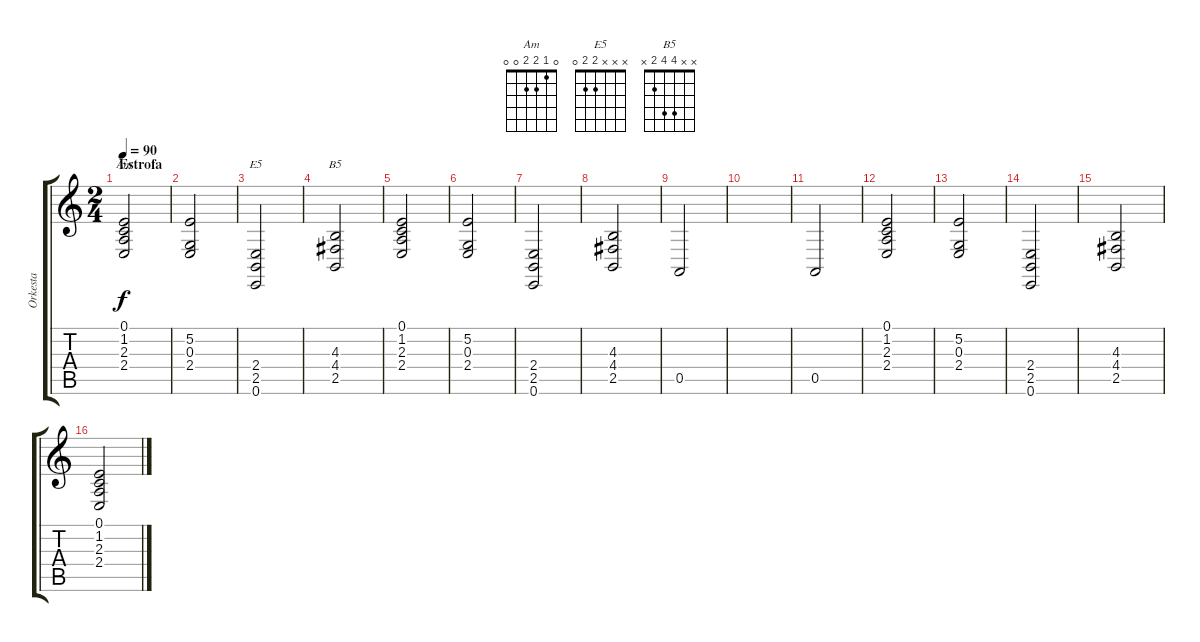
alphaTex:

\track ("Orkesta" "Orkesta") {instrument stringensemble1}
\staff {score tabs}
\tuning (E4 B3 G3 D3 A2 E2) {hide}
\chord ("Am" 0 1 2 2 0 0)
\chord ("E5" x x x 2 2 0)
\chord ("B5" x x 4 4 2 x)
\ts (2 4)
\section ("" "Estrofa")
\tempo 90
\clef g2
\ks c
(0.1 1.2 2.3 2.4).2{ch "Am" dy f} |
(5.2 0.3 2.4).2 |
(2.4 2.5 0.6).2{ch "E5"} |
(4.3 4.4 2.5).2{ch "B5"} |
(0.1 1.2 2.3 2.4).2 |
(5.2 0.3 2.4).2 |
(2.4 2.5 0.6).2 |
(4.3 4.4 2.5).2 |
0.5.2 |
|
0.5.2 |
(0.1 1.2 2.3 2.4).2 |
(5.2 0.3 2.4).2 |
(2.4 2.5 0.6).2 |
(4.3 4.4 2.5).2 |
(0.1 1.2 2.3 2.4).2
